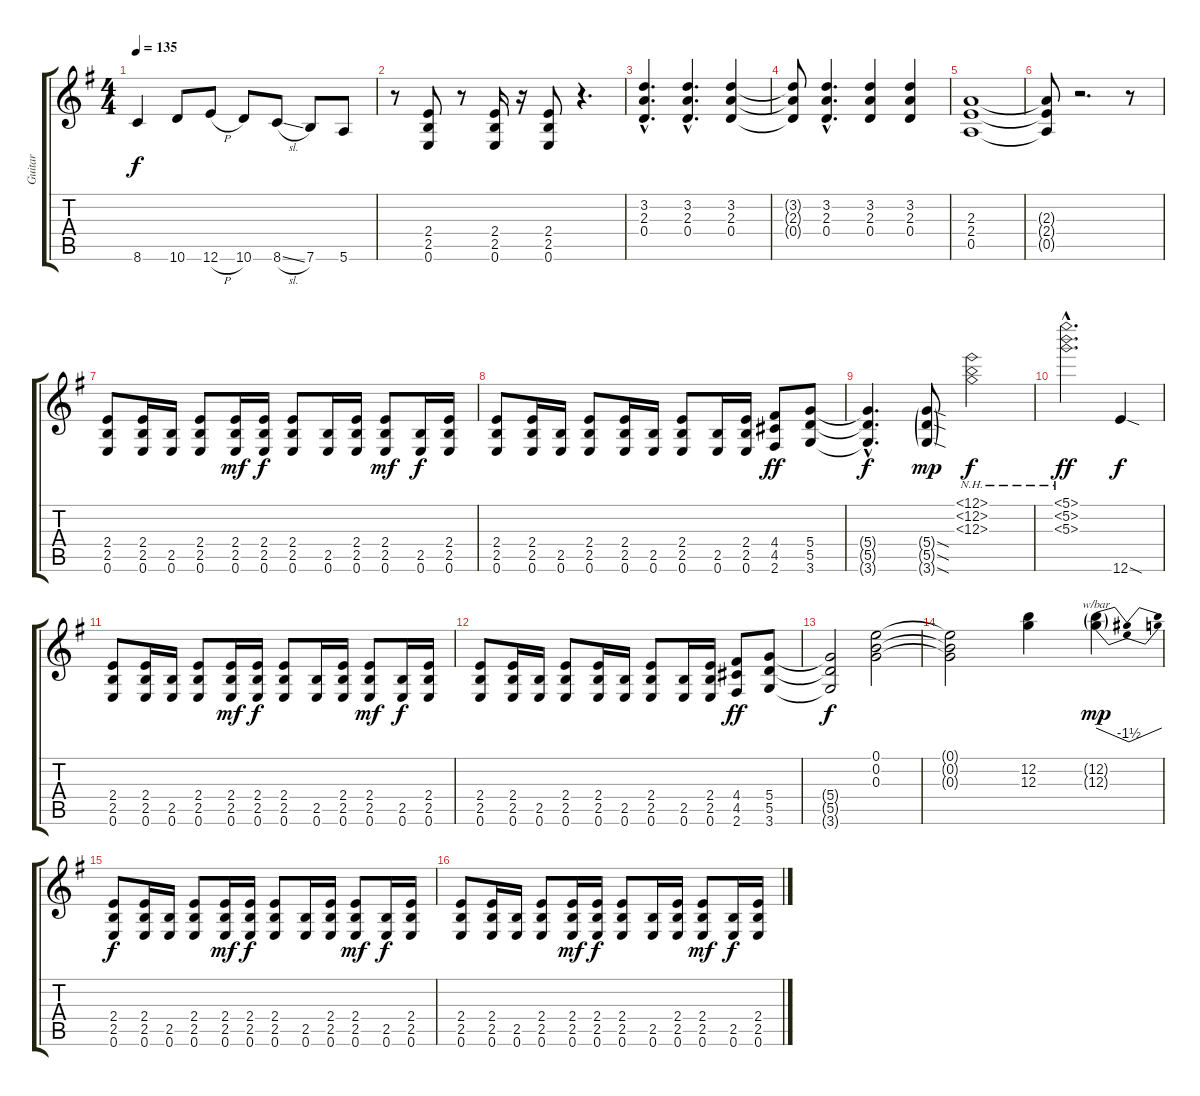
\track ("Guitar" "Guitar") {instrument distortionguitar}
\staff {score tabs}
\tuning (E4 B3 G3 D3 A2 E2) {hide}
\ts (4 4)
\tempo 135
\clef g2
\ks g
8.6.4{dy f} 10.6.8 12.6{h}.8 10.6.8 8.6{sl}.8 7.6.8 5.6.8 |
r.8 (2.4 2.5 0.6).8 r.8 (2.4 2.5 0.6).16 r.16 (2.4 2.5 0.6).8 r.4{d} |
(3.2{hac} 2.3{hac} 0.4{hac}).4{d} (3.2{hac} 2.3{hac} 0.4{hac}).4{d} (3.2 2.3 0.4).4 |
(3.2{t} 2.3{t} 0.4{t}).8 (3.2{hac} 2.3{hac} 0.4{hac}).4{d} (3.2 2.3 0.4).4 (3.2 2.3 0.4).4 |
(2.3 2.4 0.5).1 |
(2.3{t} 2.4{t} 0.5{t}).8 r.2{d} r.8 |
(2.4 2.5 0.6).8{instrument electricguitarmuted} (2.4 2.5 0.6).16 (2.5 0.6).16 (2.4 2.5 0.6).8 (2.4 2.5 0.6).16{dy mf} (2.4 2.5 0.6).16{dy f} (2.4 2.5 0.6).8 (2.5 0.6).16 (2.4 2.5 0.6).16 (2.4 2.5 0.6).8{dy mf} (2.5 0.6).16{dy f} (2.4 2.5 0.6).16 |
(2.4 2.5 0.6).8 (2.4 2.5 0.6).16 (2.5 0.6).16 (2.4 2.5 0.6).8 (2.4 2.5 0.6).16 (2.5 0.6).16 (2.4 2.5 0.6).8 (2.5 0.6).16 (2.4 2.5 0.6).16 (4.4 4.5 2.6).8{dy ff instrument distortionguitar} (5.4 5.5 3.6).8 |
(5.4{hac t} 5.5{hac t} 3.6{hac t}).4{d dy f} (5.4{sod g} 5.5{sod g} 3.6{sod g}).8{dy mp} (12.1{nh} 12.2{nh} 12.3{nh}).2{dy f} |
(5.1{nh hac} 5.2{nh hac} 5.3{nh hac}).2{d dy ff} 12.6{sod}.4{dy f} |
(2.4 2.5 0.6).8 (2.4 2.5 0.6).16 (2.5 0.6).16 (2.4 2.5 0.6).8 (2.4 2.5 0.6).16{dy mf} (2.4 2.5 0.6).16{dy f} (2.4 2.5 0.6).8 (2.5 0.6).16 (2.4 2.5 0.6).16 (2.4 2.5 0.6).8{dy mf} (2.5 0.6).16{dy f} (2.4 2.5 0.6).16 |
(2.4 2.5 0.6).8 (2.4 2.5 0.6).16 (2.5 0.6).16 (2.4 2.5 0.6).8 (2.4 2.5 0.6).16 (2.5 0.6).16 (2.4 2.5 0.6).8 (2.5 0.6).16 (2.4 2.5 0.6).16 (4.4 4.5 2.6).8{dy ff instrument distortionguitar} (5.4 5.5 3.6).8 |
(5.4{t} 5.5{t} 3.6{t}).2{dy f} (0.1 0.2 0.3).2 |
(0.1{t} 0.2{t} 0.3{t}).2 (12.2 12.3).4 (12.2{g} 12.3{g}).4{tbe (dip default 0 0 30 -6 60 0) dy mp} |
(2.4 2.5 0.6).8{dy f instrument electricguitarmuted} (2.4 2.5 0.6).16 (2.5 0.6).16 (2.4 2.5 0.6).8 (2.4 2.5 0.6).16{dy mf} (2.4 2.5 0.6).16{dy f} (2.4 2.5 0.6).8 (2.5 0.6).16 (2.4 2.5 0.6).16 (2.4 2.5 0.6).8{dy mf} (2.5 0.6).16{dy f} (2.4 2.5 0.6).16 |
(2.4 2.5 0.6).8 (2.4 2.5 0.6).16 (2.5 0.6).16 (2.4 2.5 0.6).8 (2.4 2.5 0.6).16{dy mf} (2.4 2.5 0.6).16{dy f} (2.4 2.5 0.6).8 (2.5 0.6).16 (2.4 2.5 0.6).16 (2.4 2.5 0.6).8{dy mf} (2.5 0.6).16{dy f} (2.4 2.5 0.6).16
